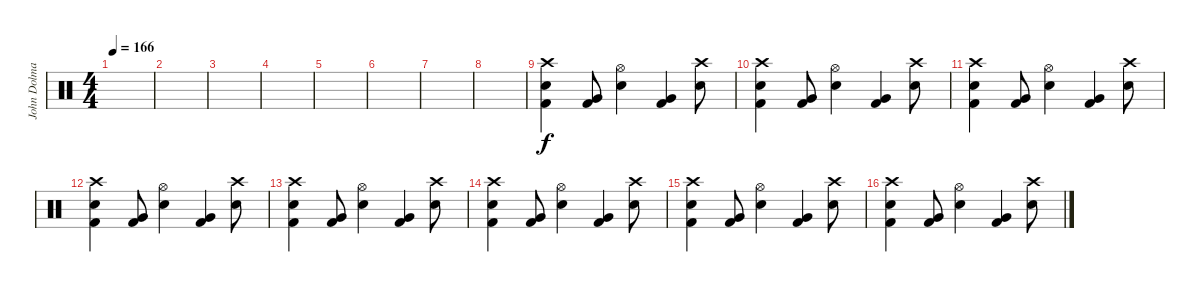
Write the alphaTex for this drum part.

\track ("John Dolmayan" "John Dolma") {instrument percussion}
\staff {score}
\articulation defaults
\ts (4 4)
\tempo 166
\clef neutral
\ks c
|
|
|
|
|
|
|
|
("Crash high (hit)" "Electric Snare (hit)" "Kick (hit) 2").4 ("Very Low Tom (hit)" "Kick (hit) 2").8 ("Hi-Hat (open)" "Electric Snare (hit)").4 ("Very Low Tom (hit)" "Kick (hit) 2").4 ("Crash high (hit)" "Electric Snare (hit)").8 |
("Crash high (hit)" "Electric Snare (hit)" "Kick (hit) 2").4 ("Very Low Tom (hit)" "Kick (hit) 2").8 ("Hi-Hat (open)" "Electric Snare (hit)").4 ("Very Low Tom (hit)" "Kick (hit) 2").4 ("Crash high (hit)" "Electric Snare (hit)").8 |
("Crash high (hit)" "Electric Snare (hit)" "Kick (hit) 2").4 ("Very Low Tom (hit)" "Kick (hit) 2").8 ("Hi-Hat (open)" "Electric Snare (hit)").4 ("Very Low Tom (hit)" "Kick (hit) 2").4 ("Crash high (hit)" "Electric Snare (hit)").8 |
("Crash high (hit)" "Electric Snare (hit)" "Kick (hit) 2").4 ("Very Low Tom (hit)" "Kick (hit) 2").8 ("Hi-Hat (open)" "Electric Snare (hit)").4 ("Very Low Tom (hit)" "Kick (hit) 2").4 ("Crash high (hit)" "Electric Snare (hit)").8 |
("Crash high (hit)" "Electric Snare (hit)" "Kick (hit) 2").4 ("Very Low Tom (hit)" "Kick (hit) 2").8 ("Hi-Hat (open)" "Electric Snare (hit)").4 ("Very Low Tom (hit)" "Kick (hit) 2").4 ("Crash high (hit)" "Electric Snare (hit)").8 |
("Crash high (hit)" "Electric Snare (hit)" "Kick (hit) 2").4 ("Very Low Tom (hit)" "Kick (hit) 2").8 ("Hi-Hat (open)" "Electric Snare (hit)").4 ("Very Low Tom (hit)" "Kick (hit) 2").4 ("Crash high (hit)" "Electric Snare (hit)").8 |
("Crash high (hit)" "Electric Snare (hit)" "Kick (hit) 2").4 ("Very Low Tom (hit)" "Kick (hit) 2").8 ("Hi-Hat (open)" "Electric Snare (hit)").4 ("Very Low Tom (hit)" "Kick (hit) 2").4 ("Crash high (hit)" "Electric Snare (hit)").8 |
("Crash high (hit)" "Electric Snare (hit)" "Kick (hit) 2").4 ("Very Low Tom (hit)" "Kick (hit) 2").8 ("Hi-Hat (open)" "Electric Snare (hit)").4 ("Very Low Tom (hit)" "Kick (hit) 2").4 ("Crash high (hit)" "Electric Snare (hit)").8
